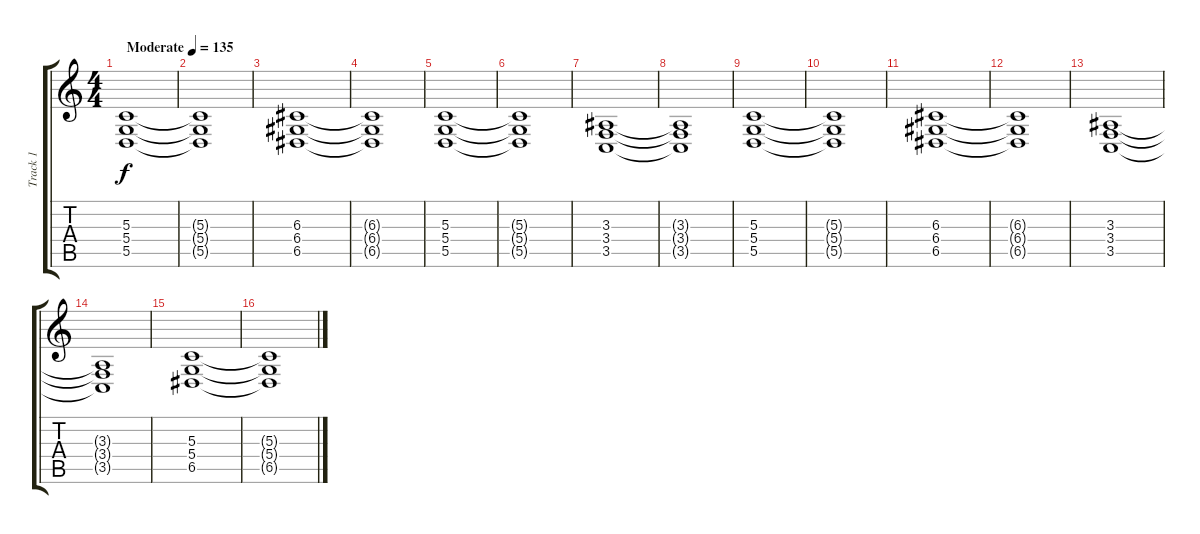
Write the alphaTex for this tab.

\track ("Track 1" "Track 1") {instrument electricgrandpiano}
\staff {score tabs}
\tuning (E4 B3 G3 D3 A2 E2) {hide}
\ts (4 4)
\tempo (135 "Moderate")
\clef g2
\ks c
(5.3 5.4 5.5).1{dy f instrument electricgrandpiano} |
(5.3{t} 5.4{t} 5.5{t}).1 |
(6.3 6.4 6.5).1 |
(6.3{t} 6.4{t} 6.5{t}).1 |
(5.3 5.4 5.5).1 |
(5.3{t} 5.4{t} 5.5{t}).1 |
(3.3 3.4 3.5).1 |
(3.3{t} 3.4{t} 3.5{t}).1 |
(5.3 5.4 5.5).1 |
(5.3{t} 5.4{t} 5.5{t}).1 |
(6.3 6.4 6.5).1 |
(6.3{t} 6.4{t} 6.5{t}).1 |
(3.3 3.4 3.5).1 |
(3.3{t} 3.4{t} 3.5{t}).1 |
(5.3 5.4 6.5).1 |
(5.3{t} 5.4{t} 6.5{t}).1
